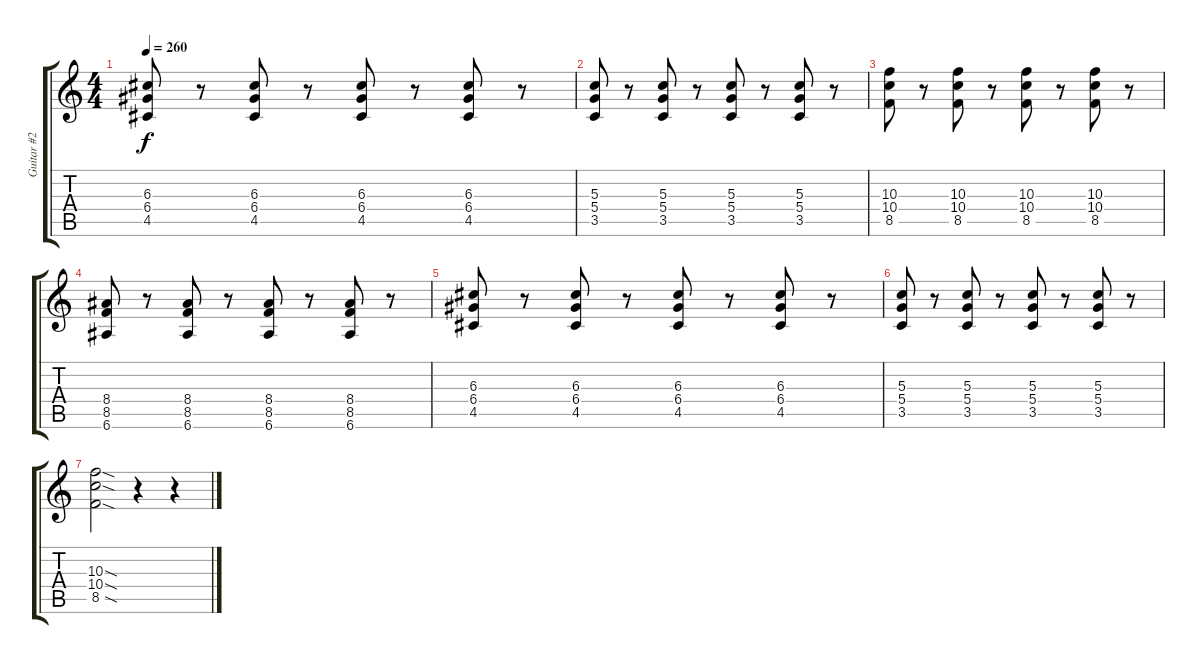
\track ("Guitar #2" "Guitar #2") {instrument overdrivenguitar}
\staff {score tabs}
\tuning (E4 B3 G3 D3 A2 E2) {hide}
\ts (4 4)
\tempo 260
\clef g2
\ks c
(6.3 6.4 4.5).8{dy f} r.8 (6.3 6.4 4.5).8 r.8 (6.3 6.4 4.5).8 r.8 (6.3 6.4 4.5).8 r.8 |
(5.3 5.4 3.5).8 r.8 (5.3 5.4 3.5).8 r.8 (5.3 5.4 3.5).8 r.8 (5.3 5.4 3.5).8 r.8 |
(10.3 10.4 8.5).8{volume 13} r.8 (10.3 10.4 8.5).8 r.8 (10.3 10.4 8.5).8 r.8 (10.3 10.4 8.5).8 r.8 |
(8.4 8.5 6.6).8 r.8 (8.4 8.5 6.6).8 r.8 (8.4 8.5 6.6).8 r.8 (8.4 8.5 6.6).8 r.8 |
(6.3 6.4 4.5).8 r.8 (6.3 6.4 4.5).8 r.8 (6.3 6.4 4.5).8 r.8 (6.3 6.4 4.5).8 r.8 |
(5.3 5.4 3.5).8 r.8 (5.3 5.4 3.5).8 r.8 (5.3 5.4 3.5).8 r.8 (5.3 5.4 3.5).8 r.8 |
(10.3{sod} 10.4{sod} 8.5{sod}).2 r.4 r.4
